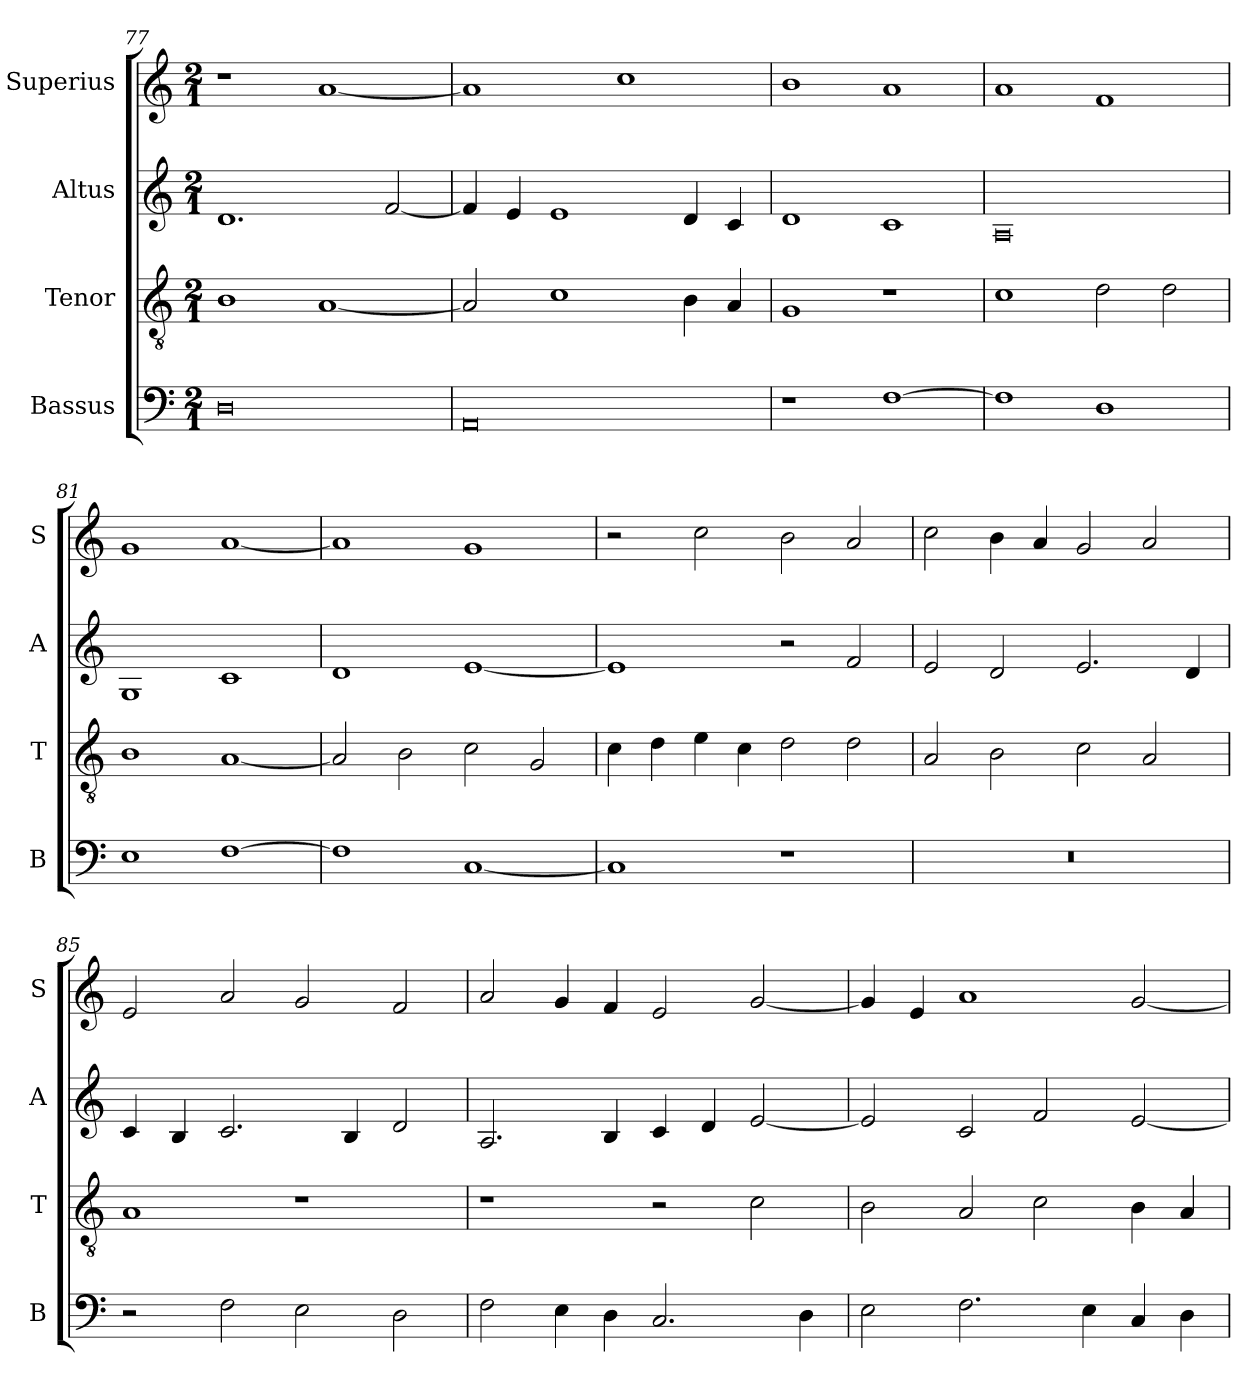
**kern	**kern	**kern	**kern
*part4	*part3	*part2	*part1
*staff4	*staff3	*staff2	*staff1
*I"Bassus	*I"Tenor	*I"Altus	*I"Superius
*I'B	*I'T	*I'A	*I'S
*clefF4	*clefGv2	*clefG2	*clefG2
*k[]	*k[]	*k[]	*k[]
*C:	*C:	*C:	*C:
*M2/1	*M2/1	*M2/1	*M2/1
=77	=77	=77	=77
0D	1B	1.d	1r
.	[1A	.	[1a
.	.	[2f	.
=78	=78	=78	=78
0AA	2A]	4f]	1a]
.	.	4e	.
.	1c	1e	.
.	.	.	1cc
.	4B	4d	.
.	4A	4c	.
=79	=79	=79	=79
1r	1G	1d	1b
[1F	1r	1c	1a
=80	=80	=80	=80
1F]	1c	0A	1a
1D	2d	.	1f
.	2d	.	.
=81	=81	=81	=81
1E	1B	1G	1g
[1F	[1A	1c	[1a
=82	=82	=82	=82
1F]	2A]	1d	1a]
.	2B	.	.
[1C	2c	[1e	1g
.	2G	.	.
=83	=83	=83	=83
1C]	4c	1e]	2r
.	4d	.	.
.	4e	.	2cc
.	4c	.	.
1r	2d	2r	2b
.	2d	2f	2a
=84	=84	=84	=84
0r	2A	2e	2cc
.	2B	2d	4b
.	.	.	4a
.	2c	2.e	2g
.	2A	.	2a
.	.	4d	.
=85	=85	=85	=85
2r	1A	4c	2e
.	.	4B	.
2F	.	2.c	2a
2E	1r	.	2g
.	.	4B	.
2D	.	2d	2f
=86	=86	=86	=86
2F	1r	2.A	2a
4E	.	.	4g
4D	.	4B	4f
2.C	2r	4c	2e
.	.	4d	.
.	2c	[2e	[2g
4D	.	.	.
=87	=87	=87	=87
2E	2B	2e]	4g]
.	.	.	4e
2.F	2A	2c	1a
.	2c	2f	.
4E	.	.	.
4C	4B	[2e	[2g
4D	4A	.	.
=	=	=	=
*-	*-	*-	*-
